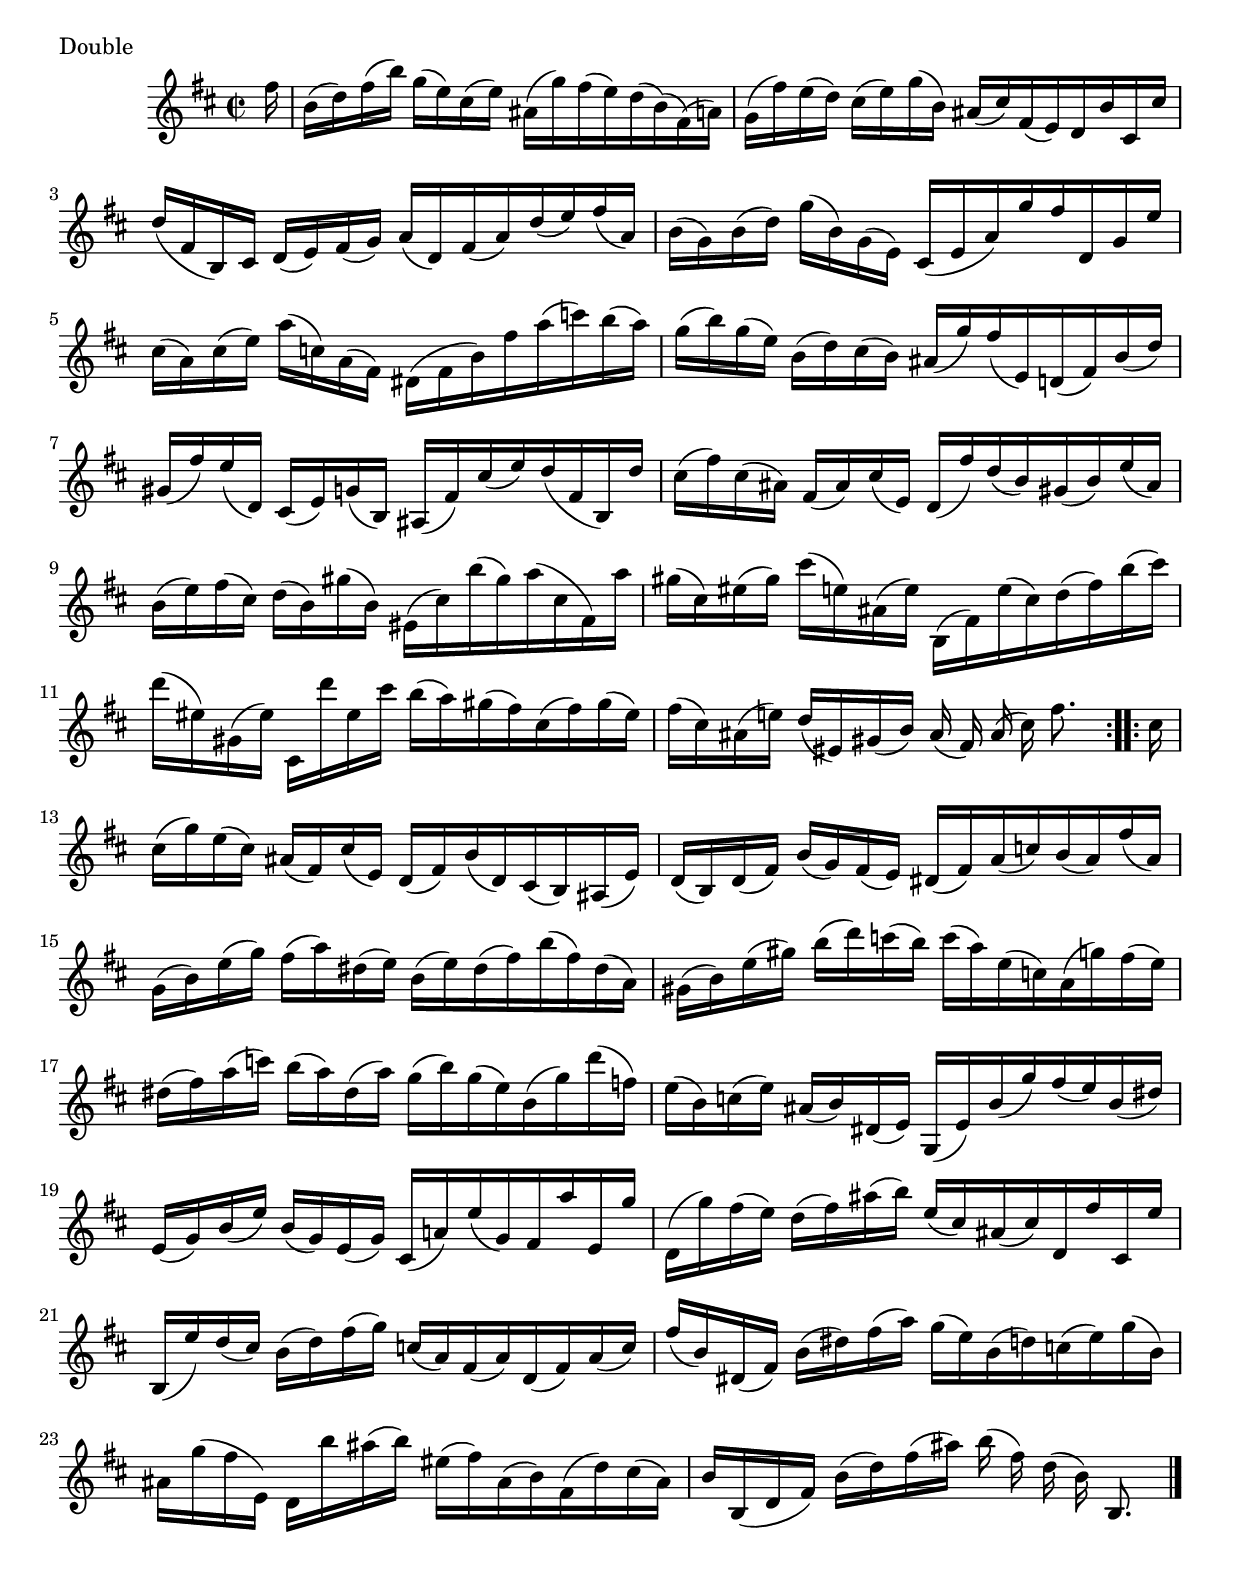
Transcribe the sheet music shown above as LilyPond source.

\version "2.16.0"

% Movement 2, Double

\version "2.22.2"

iiA =  {
  fis''16 |
  b'16(   d''16)  fis''16(   b''16)  g''16(   e''16)  cis''16(   e''16)  
  ais'16(   g''16)  fis''16(   e''16)  d''16(   b'16)(   fis'16)(   a'16)  |
  % 2
  g'16(   fis''16)  e''16(   d''16)  cis''16(   e''16)  g''16(   b'16)  
  ais'16(   cis''16)  fis'16(   e'16)  d'16  b'16  cis'16  cis''16  |
  % 3
  d''16(  fis'16   b16)  cis'16  d'16(   e'16)  fis'16(   g'16)
  a'16(   d'16)  fis'16(   a'16)  d''16(   e''16)  fis''16(   a'16)  |
  % 4
  b'16(   g'16)  b'16(   d''16)  g''16(   b'16)  g'16(   e'16)
  cis'16(  e'16   a'16)  g''16  fis''16  d'16  g'16  e''16  |
  % 5
  cis''16(   a'16)  cis''16(   e''16)  a''16(   c''16)  a'16(   fis'16)  
  dis'16(  fis'16   b'16)  fis''16  a''16(   c'''16)  b''16(   a''16) |
  % 6
  g''16(   b''16)  g''16(   e''16)  b'16(   d''16)  cis''16(   b'16)  
  ais'16(   g''16)  fis''16(   e'16)  d'!16(   fis'16)  b'16(   d''16)  |
  % 7
  gis'16(   fis''16)  e''16(   d'16)  cis'16(   e'16)  g'16(   b16)  
  ais16(   fis'16)  cis''16(   e''16)  d''16(  fis'16   b16)  d''16  |
  % 8
  cis''16(   fis''16)  cis''16(   ais'16)  fis'16(   ais'16)  cis''16(   e'16)
  d'16(   fis''16)  d''16(   b'16)  gis'16(   b'16)  e''16(   ais'16)  |
  % 9
  b'16(   e''16)  fis''16(   cis''16)  d''16(   b'16)  gis''16(   b'16)  
  eis'16(   cis''16)  b''16(   gis''16)  a''16(  cis''16   fis'16)  a''16  |
  % 10
  gis''16(   cis''16)  eis''16(   gis''16)  cis'''16(   e''16)  ais'16(   e''16)
  b16(   fis'16)  e''16(   cis''16)  d''16(   fis''16)  b''16(   cis'''16)  |
  % 11
  d'''16(   eis''16)  gis'16(   eis''16)  cis'16  d'''16 eis''16 cis'''16
  b''16(   a''16)  gis''16(   fis''16)  cis''16(   fis''16) gis''16(   eis''16)  |
  % 12
  fis''16(   cis''16)  ais'16(   e''!16)  d''16(   eis'16)  gis'16(   b'16)  
  ais'16(   fis'16)  ais'16(   cis''16)   \set autoBeaming = ##f fis''8.
    cis''16  |

  \set autoBeaming = ##t
  % 13
  cis''16(   g''16)  e''16(   cis''16)  ais'16(   fis'16)  cis''16(   e'16)
  d'16(   fis'16)  b'16(   d'16)  cis'16(   b16)  ais16(   e'16)  |
  % 14
  d'16(   b16)  d'16(   fis'16)  b'16(   g'16)  fis'16(   e'16)
  dis'16(   fis'16)  a'16(   c''16)  b'16(   a'16)  fis''16(   a'16)  |
  % 15
  g'16(   b'16)  e''16(   g''16)  fis''16(   a''16)  dis''16(   e''16)  
  b'16(   e''16)  dis''16(   fis''16)  b''16(   fis''16)  dis''16(   a'16)  |
  % 16
  gis'16(   b'16)  e''16(   gis''16)  b''16(   d'''16)  c'''16(   b''16)  
  c'''16(   a''16)  e''16(   c''16)  a'16(   g''16)  fis''16(   e''16)  |
  % 17
  dis''16(   fis''16)  a''16(   c'''16)  b''16(   a''16)  dis''16(   a''16)
  g''16(   b''16)  g''16(   e''16)  b'16(   g''16)  d'''16(   f''16)  |
  % 18
  e''16(   b'16)  c''16(   e''16)  ais'16(   b'16)  dis'16(   e'16)
  g16(   e'16)  b'16(   g''16)  fis''16(   e''16)  b'16(   dis''16)  |
  % 19
  e'16(   g'16)  b'16(   e''16)  b'16(   g'16)  e'16(   g'16)
  cis'16(   a'!16)  e''16(   g'16)  fis'16  a''16  e'16  g''16  |
  % 20
  d'16(   g''16)  fis''16(   e''16)  d''16(   fis''16)  ais''16(   b''16) 
  e''16(   cis''16)  ais'16(   cis''16)  d'16  fis''16  cis'16  e''16  |
  % 21
  b16(   e''16)  d''16(   cis''16)  b'16(   d''16)  fis''16(   g''16)  
  c''16(   a'16)  fis'16(   a'16)  d'16(   fis'16)  a'16(   c''16)  |
  % 22
  fis''16(   b'16)  dis'16(   fis'16)  b'16(   dis''16)  fis''16(   a''16)
  g''16(   e''16)  b'16(   d''16)  c''16(   e''16)  g''16(   b'16) |
  % 23
  ais'16  g''16(  fis''16   e'16)  d'16  b''16  ais''16(   b''16)  
  eis''16(   fis''16)  ais'16(   b'16)  fis'16(   d''16)  cis''16(   ais'16)  |
  % 24
  b'16  b16(  d'16   fis'16)  b'16(   d''16)  fis''16(   ais''16)  
  b''16(   fis''16)  d''16(   b'16)  b8.
} 

iiStaff = \context Staff <<
  \context Voice=A \iiA
>>


iiViolinGlobal =   {
  \clef "treble"
  \key d\major

  % Time signature: To get the right C symbol, we need 2/2,
  % then baseMoment needs to be modified to group notes correctly.
  \time 2/2
  \set Timing.baseMoment = #(ly:make-moment 1 4)

  \repeat "volta" 2 {
    \partial 16
    s16 | s1*11 | s16*15 
  }
  \repeat "volta" 2 {
    s16 | s1*11 | s16*15 \bar "|."
  }
}

iiViolinScripts =  {
}

iiViolinStaff =  \context Staff <<
  \iiStaff
  \iiViolinGlobal
  \iiViolinScripts
>>

\score {
  \iiViolinStaff
  \layout { }
  
  \midi {
    \tempo 4 = 76
    }


  \header {
    piece = "Double"
    opus = ""
  }
}
